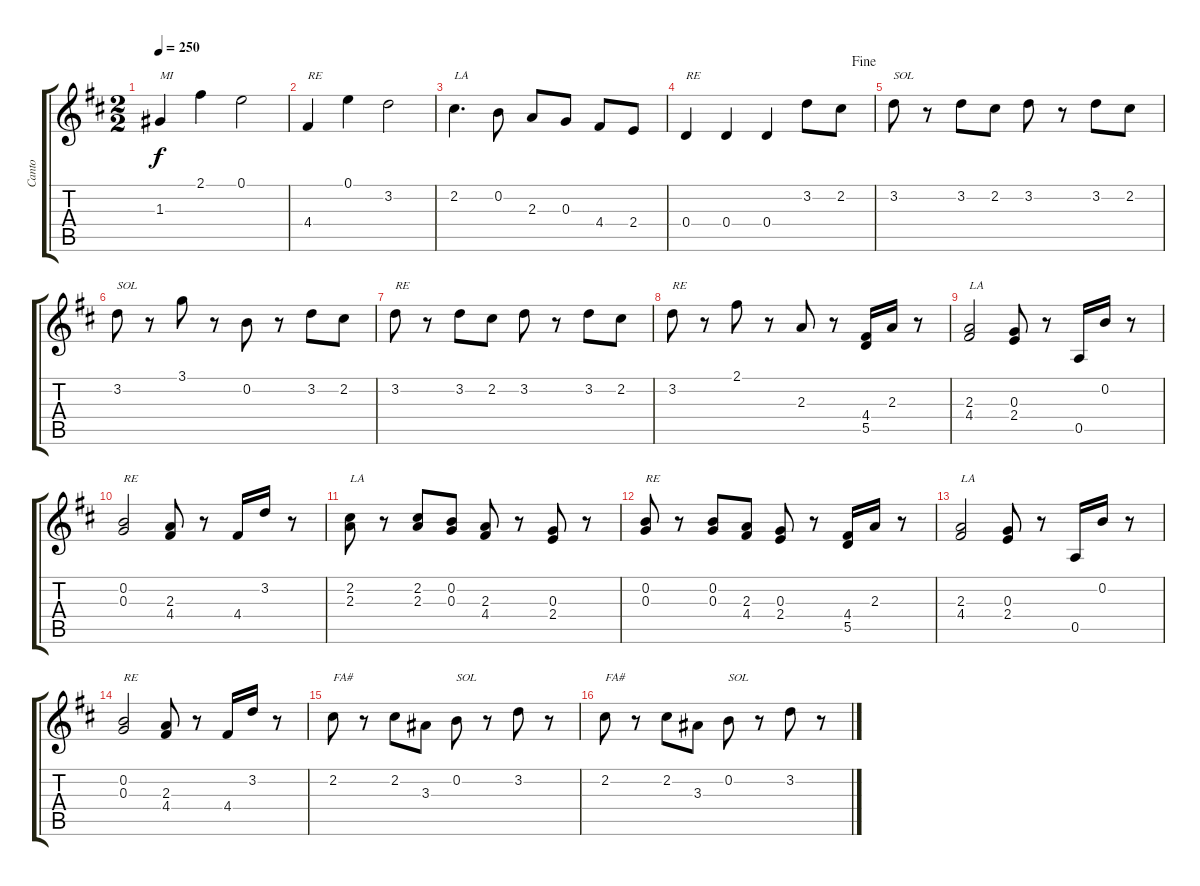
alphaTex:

\track ("Canto" "Canto") {instrument distortionguitar}
\staff {score tabs}
\tuning (E4 B3 G3 D3 A2 E2) {hide}
\ts (2 2)
\tempo 250
\clef g2
\ks d
1.3.4{txt "MI" dy f} 2.1.4 0.1.2 |
4.4.4{txt "RE"} 0.1.4 3.2.2 |
2.2.4{d txt "LA"} 0.2.8 2.3.8 0.3.8 4.4.8 2.4.8 |
\jump fine
0.4.4{txt "RE"} 0.4.4 0.4.4 3.2.8 2.2.8 |
3.2.8{txt "SOL"} r.8 3.2.8 2.2.8 3.2.8 r.8 3.2.8 2.2.8 |
3.2.8{txt "SOL"} r.8 3.1.8 r.8 0.2.8 r.8 3.2.8 2.2.8 |
3.2.8{txt "RE"} r.8 3.2.8 2.2.8 3.2.8 r.8 3.2.8 2.2.8 |
3.2.8{txt "RE"} r.8 2.1.8 r.8 2.3.8 r.8 (4.4 5.5).16 2.3.16 r.8 |
(2.3 4.4).2{txt "LA"} (0.3 2.4).8 r.8 0.5.16 0.2.16 r.8 |
(0.2 0.3).2{txt "RE"} (2.3 4.4).8 r.8 4.4.16 3.2.16 r.8 |
(2.2 2.3).8{txt "LA"} r.8 (2.2 2.3).8 (0.2 0.3).8 (2.3 4.4).8 r.8 (0.3 2.4).8 r.8 |
(0.2 0.3).8{txt "RE"} r.8 (0.2 0.3).8 (2.3 4.4).8 (0.3 2.4).8 r.8 (4.4 5.5).16 2.3.16 r.8 |
(2.3 4.4).2{txt "LA"} (0.3 2.4).8 r.8 0.5.16 0.2.16 r.8 |
(0.2 0.3).2{txt "RE"} (2.3 4.4).8 r.8 4.4.16 3.2.16 r.8 |
2.2.8{txt "FA#"} r.8 2.2.8 3.3.8 0.2.8{txt "SOL"} r.8 3.2.8 r.8 |
2.2.8{txt "FA#"} r.8 2.2.8 3.3.8 0.2.8{txt "SOL"} r.8 3.2.8 r.8
